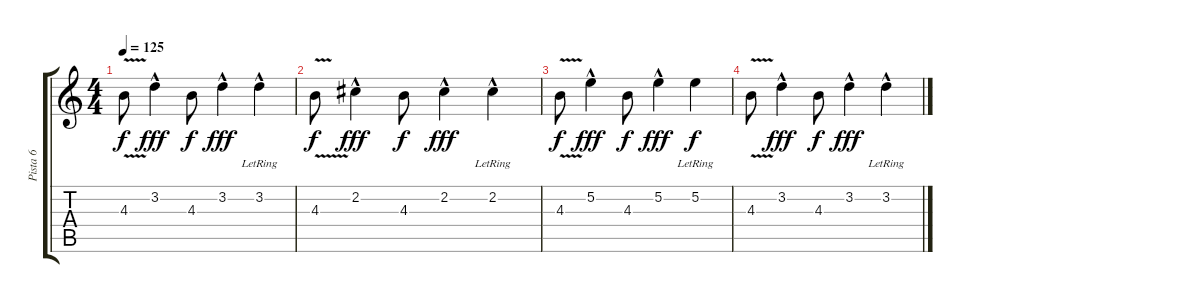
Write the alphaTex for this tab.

\track ("Pista 6" "Pista 6") {instrument synthbass1}
\staff {score tabs}
\tuning (E4 B3 G3 D3 A2 E2) {hide}
\ts (4 4)
\tempo 125
\clef g2
\ks c
4.3{v}.8{dy f} 3.2{hac}.4{dy fff} 4.3.8{dy f} 3.2{hac}.4{dy fff} 3.2{hac lr}.4 |
4.3{v}.8{dy f} 2.2{hac}.4{dy fff} 4.3.8{dy f} 2.2{hac}.4{dy fff} 2.2{hac lr}.4 |
4.3{v}.8{dy f} 5.2{hac}.4{dy fff} 4.3.8{dy f} 5.2{hac}.4{dy fff} 5.2{lr}.4{dy f} |
4.3{v}.8 3.2{hac}.4{dy fff} 4.3.8{dy f} 3.2{hac}.4{dy fff} 3.2{hac lr}.4
